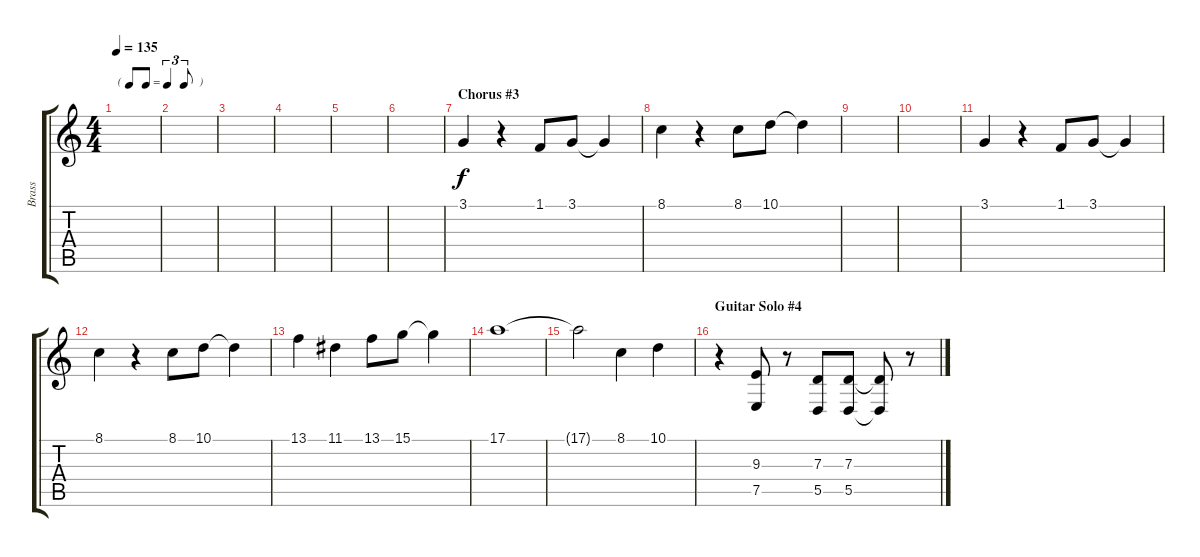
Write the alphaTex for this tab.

\track ("Brass" "Brass") {instrument synthbrass1}
\staff {score tabs}
\tuning (E4 B3 G3 D3 A2 E2) {hide}
\ts (4 4)
\tf triplet8th
\tempo 135
\clef g2
\ks c
|
|
|
|
|
|
\section ("" "Chorus #3")
3.1.4 r.4 1.1.8 3.1.8 3.1{t}.4 |
8.1.4 r.4 8.1.8 10.1.8 10.1{t}.4 |
|
|
3.1.4 r.4 1.1.8 3.1.8 3.1{t}.4 |
8.1.4 r.4 8.1.8 10.1.8 10.1{t}.4 |
13.1.4 11.1.4 13.1.8 15.1.8 15.1{t}.4 |
17.1.1 |
17.1{t}.2 8.1.4 10.1.4 |
\section ("" "Guitar Solo #4")
r.4 (9.3 7.5).8 r.8 (7.3 5.5).8 (7.3 5.5).8 (7.3{t} 5.5{t}).8 r.8
